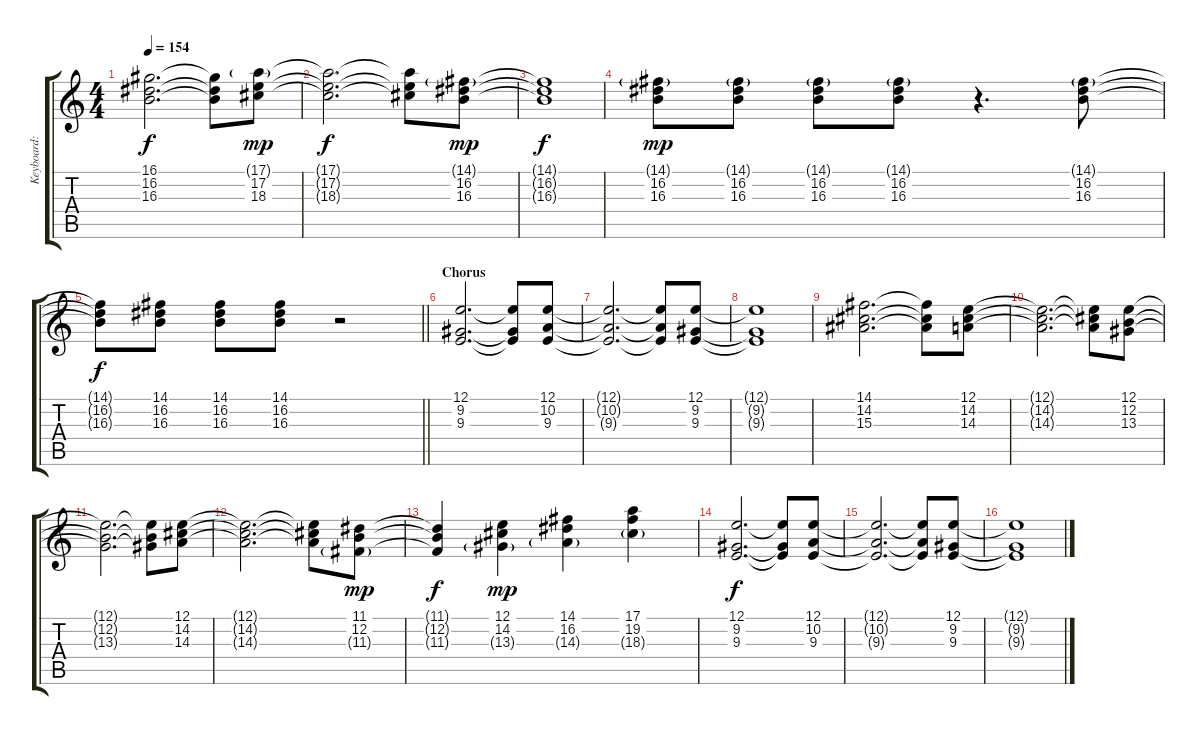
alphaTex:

\track ("Keyboard: Tsumugi Kotobuki" "Keyboard: ") {instrument lead2sawtooth}
\staff {score tabs}
\tuning (E4 B3 G3 D3 A2 E2) {hide}
\ts (4 4)
\tempo 154
\clef g2
\ks c
(16.1{t} 16.2{t} 16.3{t}).2{d dy f} (16.1{t} 16.2{t} 16.3{t}).8 (17.1{g} 17.2 18.3).8{dy mp} |
(17.1{t} 17.2{t} 18.3{t}).2{d dy f} (17.1{t} 17.2{t} 18.3{t}).8 (14.1{g} 16.2 16.3).8{dy mp} |
(14.1{t} 16.2{t} 16.3{t}).1{dy f} |
(14.1{g} 16.2 16.3).8{dy mp} (14.1{g} 16.2 16.3).8 (14.1{g} 16.2 16.3).8 (14.1{g} 16.2 16.3).8 r.4{d} (14.1{g} 16.2 16.3).8 |
\barLineRight lightlight
(14.1{t} 16.2{t} 16.3{t}).8{dy f} (14.1 16.2 16.3).8 (14.1 16.2 16.3).8 (14.1 16.2 16.3).8 r.2 |
\section ("" "Chorus")
(12.1 9.2 9.3).2{d} (12.1{t} 9.2{t} 9.3{t}).8 (12.1 10.2 9.3).8 |
(12.1{t} 10.2{t} 9.3{t}).2{d} (12.1{t} 10.2{t} 9.3{t}).8 (12.1 9.2 9.3).8 |
(12.1{t} 9.2{t} 9.3{t}).1 |
(14.1 14.2 15.3).2{d} (14.1{t} 14.2{t} 15.3{t}).8 (12.1 14.2 14.3).8 |
(12.1{t} 14.2{t} 14.3{t}).2{d} (12.1{t} 14.2{t} 14.3{t}).8 (12.1 12.2 13.3).8 |
(12.1{t} 12.2{t} 13.3{t}).2{d} (12.1{t} 12.2{t} 13.3{t}).8 (12.1 14.2 14.3).8 |
(12.1{t} 14.2{t} 14.3{t}).2{d} (12.1{t} 14.2{t} 14.3{t}).8 (11.1 12.2 11.3{g}).8{dy mp} |
(11.1{t} 12.2{t} 11.3{t}).4{dy f} (12.1 14.2 13.3{g}).4{dy mp} (14.1 16.2 14.3{g}).4 (17.1 19.2 18.3{g}).4 |
(12.1 9.2 9.3).2{d dy f} (12.1{t} 9.2{t} 9.3{t}).8 (12.1 10.2 9.3).8 |
(12.1{t} 10.2{t} 9.3{t}).2{d} (12.1{t} 10.2{t} 9.3{t}).8 (12.1 9.2 9.3).8 |
(12.1{t} 9.2{t} 9.3{t}).1
